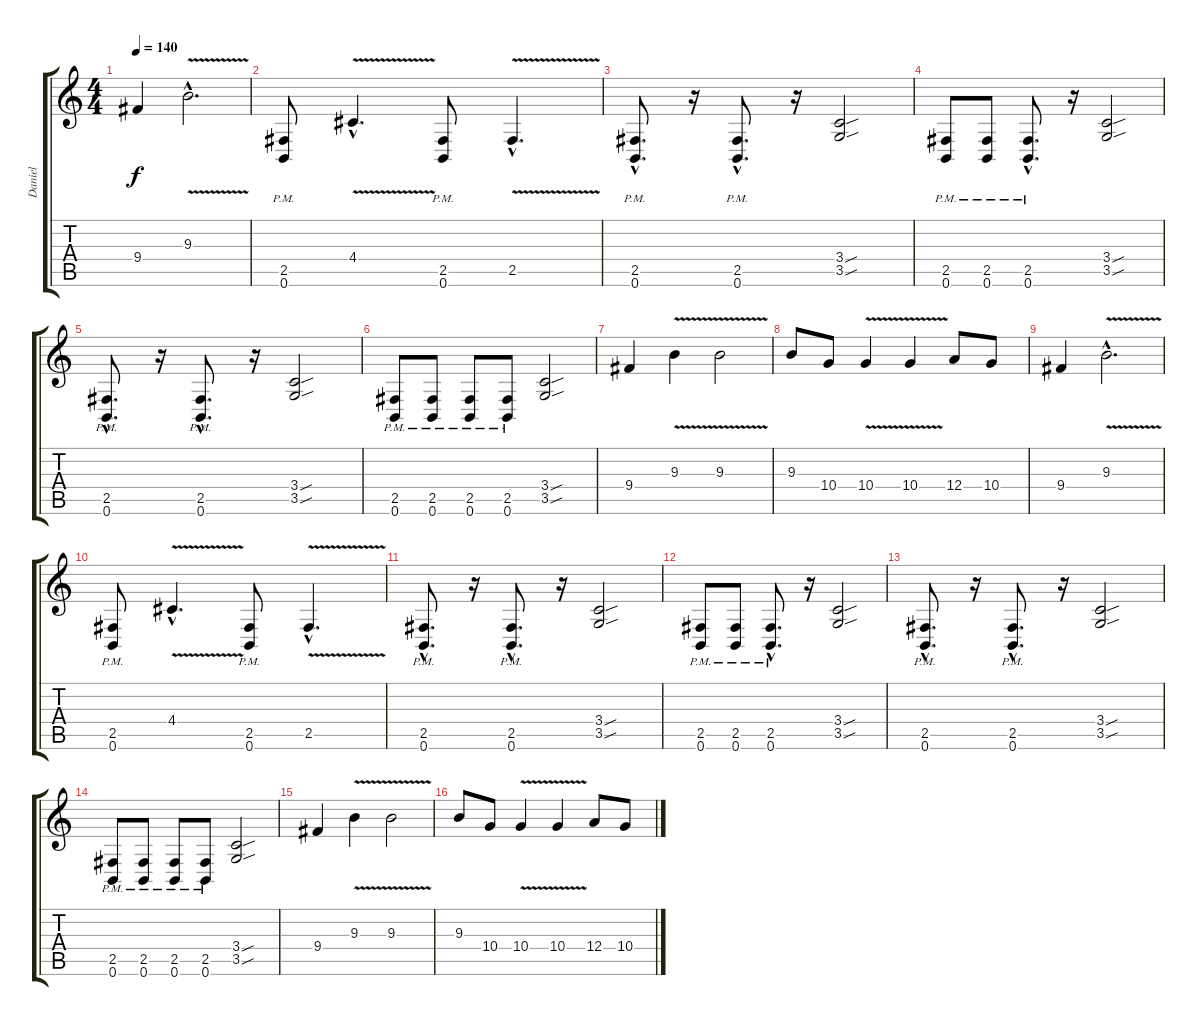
\track ("Daniel" "Daniel") {instrument distortionguitar}
\staff {score tabs}
\tuning (B3 Gb3 D3 A2 E2 B1) {hide}
\ts (4 4)
\tempo 140
\clef g2
\ks c
9.4.4{dy f} 9.3{v hac}.2{d} |
(2.5{pm} 0.6{pm}).8 4.4{v hac}.4{d} (2.5{pm} 0.6{pm}).8 2.5{v hac}.4{d} |
(2.5{hac pm} 0.6{hac pm}).8{d} r.16 (2.5{hac pm} 0.6{hac pm}).8{d} r.16 (3.4{sou} 3.5{sou}).2 |
(2.5{pm} 0.6{pm}).8 (2.5{pm} 0.6{pm}).8 (2.5{hac pm} 0.6{hac pm}).8{d} r.16 (3.4{sou} 3.5{sou}).2 |
(2.5{hac pm} 0.6{hac pm}).8{d} r.16 (2.5{hac pm} 0.6{hac pm}).8{d} r.16 (3.4{sou} 3.5{sou}).2 |
(2.5{pm} 0.6{pm}).8 (2.5{pm} 0.6{pm}).8 (2.5{pm} 0.6{pm}).8 (2.5{pm} 0.6{pm}).8 (3.4{sou} 3.5{sou}).2 |
9.4.4 9.3{v}.4 9.3{v}.2 |
9.3.8 10.4.8 10.4{v}.4 10.4{v}.4 12.4.8 10.4.8 |
9.4.4 9.3{v hac}.2{d} |
(2.5{pm} 0.6{pm}).8 4.4{v hac}.4{d} (2.5{pm} 0.6{pm}).8 2.5{v hac}.4{d} |
(2.5{hac pm} 0.6{hac pm}).8{d} r.16 (2.5{hac pm} 0.6{hac pm}).8{d} r.16 (3.4{sou} 3.5{sou}).2 |
(2.5{pm} 0.6{pm}).8 (2.5{pm} 0.6{pm}).8 (2.5{hac pm} 0.6{hac pm}).8{d} r.16 (3.4{sou} 3.5{sou}).2 |
(2.5{hac pm} 0.6{hac pm}).8{d} r.16 (2.5{hac pm} 0.6{hac pm}).8{d} r.16 (3.4{sou} 3.5{sou}).2 |
(2.5{pm} 0.6{pm}).8 (2.5{pm} 0.6{pm}).8 (2.5{pm} 0.6{pm}).8 (2.5{pm} 0.6{pm}).8 (3.4{sou} 3.5{sou}).2 |
9.4.4 9.3{v}.4 9.3{v}.2 |
9.3.8 10.4.8 10.4{v}.4 10.4{v}.4 12.4.8 10.4.8
